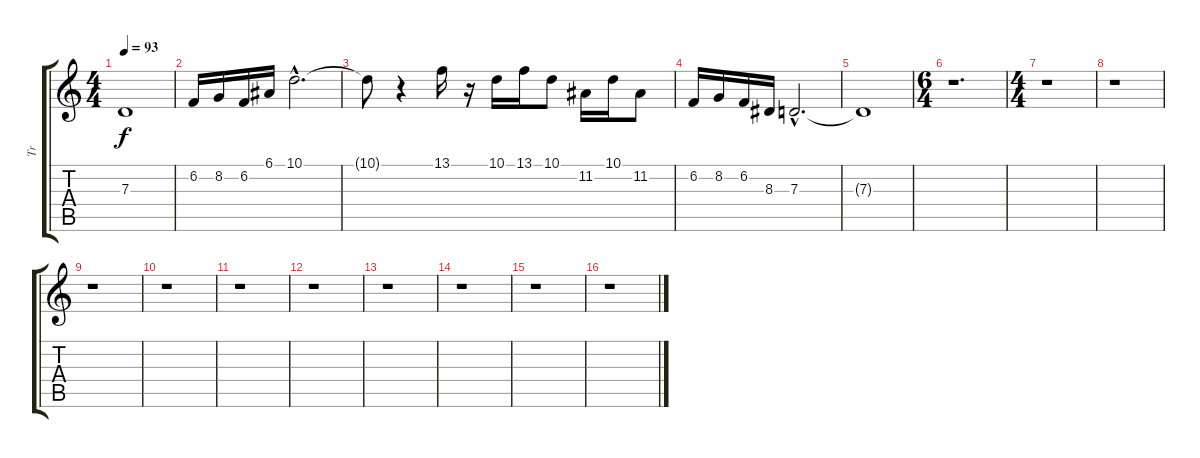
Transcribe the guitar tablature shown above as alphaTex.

\track ("Tr" "Tr") {instrument trumpet}
\staff {score tabs}
\tuning (E4 B3 G3 D3 A2 E2) {hide}
\ts (4 4)
\tempo 93
\clef g2
\ks c
7.3{t}.1{dy f} |
6.2.16{volume 10} 8.2.16 6.2.16 6.1.16 10.1{hac}.2{d} |
10.1{t}.8 r.4 13.1.16 r.16 10.1.16 13.1.16 10.1.8 11.2.16 10.1.16 11.2.8 |
6.2.16 8.2.16 6.2.16 8.3.16 7.3{hac}.2{d volume 0} |
7.3{t}.1 |
\ts (6 4)
r.1{d} |
\ts (4 4)
r.1 |
r.1 |
r.1 |
r.1 |
r.1 |
r.1 |
r.1 |
r.1 |
r.1 |
r.1
